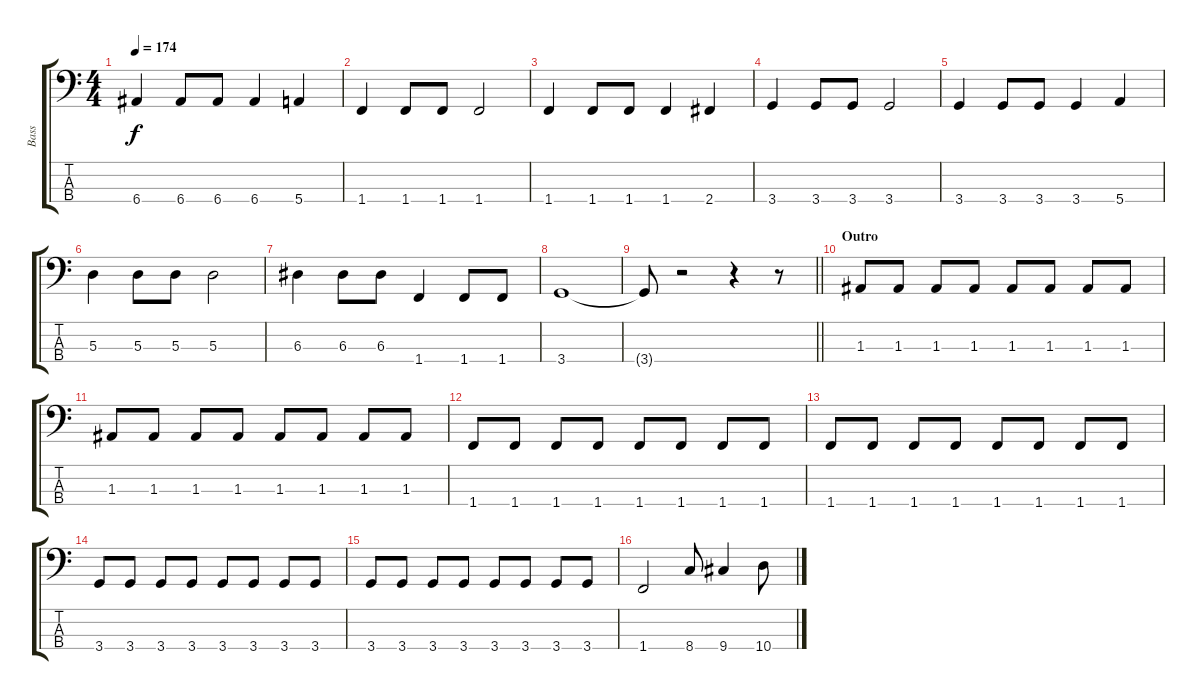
\track ("Bass" "Bass") {instrument electricbasspick}
\staff {score tabs}
\tuning (G2 D2 A1 E1) {hide}
\ts (4 4)
\tempo 174
\clef f4
\ks c
6.4.4{dy f} 6.4.8 6.4.8 6.4.4 5.4.4 |
1.4.4 1.4.8 1.4.8 1.4.2 |
1.4.4 1.4.8 1.4.8 1.4.4 2.4.4 |
3.4.4 3.4.8 3.4.8 3.4.2 |
3.4.4 3.4.8 3.4.8 3.4.4 5.4.4 |
5.3.4 5.3.8 5.3.8 5.3.2 |
6.3.4 6.3.8 6.3.8 1.4.4 1.4.8 1.4.8 |
3.4.1 |
\barLineRight lightlight
3.4{t}.8 r.2 r.4 r.8 |
\section ("" "Outro")
1.3.8 1.3.8 1.3.8 1.3.8 1.3.8 1.3.8 1.3.8 1.3.8 |
1.3.8 1.3.8 1.3.8 1.3.8 1.3.8 1.3.8 1.3.8 1.3.8 |
1.4.8 1.4.8 1.4.8 1.4.8 1.4.8 1.4.8 1.4.8 1.4.8 |
1.4.8 1.4.8 1.4.8 1.4.8 1.4.8 1.4.8 1.4.8 1.4.8 |
3.4.8 3.4.8 3.4.8 3.4.8 3.4.8 3.4.8 3.4.8 3.4.8 |
3.4.8 3.4.8 3.4.8 3.4.8 3.4.8 3.4.8 3.4.8 3.4.8 |
1.4.2 8.4.8 9.4.4 10.4.8
